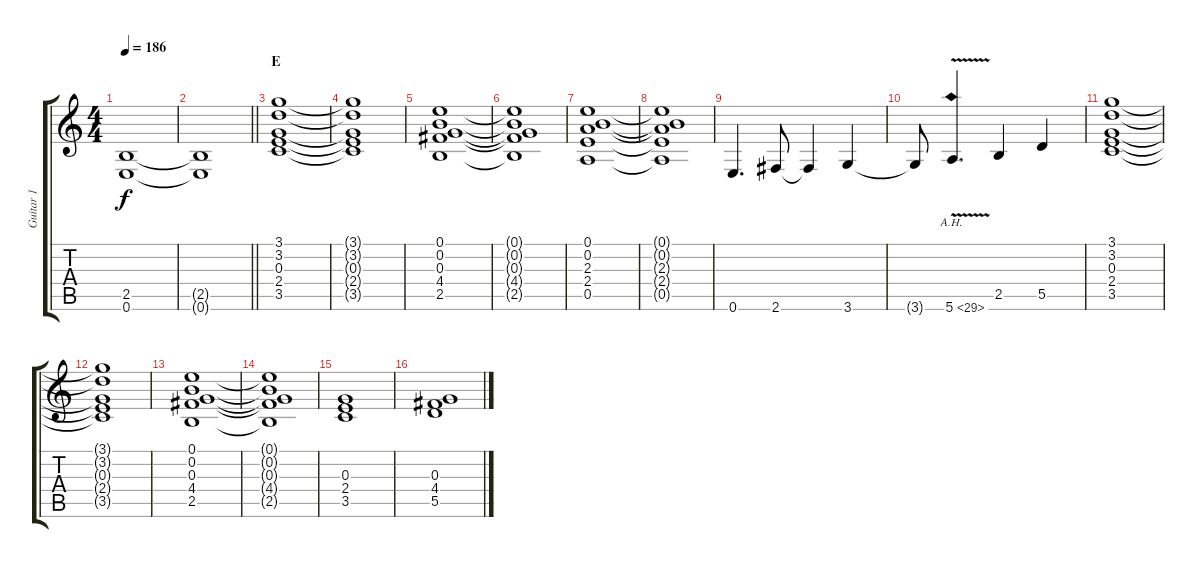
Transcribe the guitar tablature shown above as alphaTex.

\track ("Guitar 1" "Guitar 1") {instrument distortionguitar}
\staff {score tabs}
\tuning (E4 B3 G3 D3 A2 E2) {hide}
\ts (4 4)
\tempo 186
\clef g2
\ks c
(2.5 0.6).1{dy f} |
\barLineRight lightlight
(2.5{t} 0.6{t}).1 |
\section ("" "E")
(3.1 3.2 0.3 2.4 3.5).1 |
(3.1{t} 3.2{t} 0.3{t} 2.4{t} 3.5{t}).1 |
(0.1 0.2 0.3 4.4 2.5).1 |
(0.1{t} 0.2{t} 0.3{t} 4.4{t} 2.5{t}).1 |
(0.1 0.2 2.3 2.4 0.5).1 |
(0.1{t} 0.2{t} 2.3{t} 2.4{t} 0.5{t}).1 |
0.6.4{d} 2.6.8 2.6{t}.4 3.6.4 |
3.6{t}.8 5.6{ah 24 v}.4{d} 2.5.4 5.5.4 |
(3.1 3.2 0.3 2.4 3.5).1 |
(3.1{t} 3.2{t} 0.3{t} 2.4{t} 3.5{t}).1 |
(0.1 0.2 0.3 4.4 2.5).1 |
(0.1{t} 0.2{t} 0.3{t} 4.4{t} 2.5{t}).1 |
(0.3 2.4 3.5).1 |
(0.3 4.4 5.5).1
